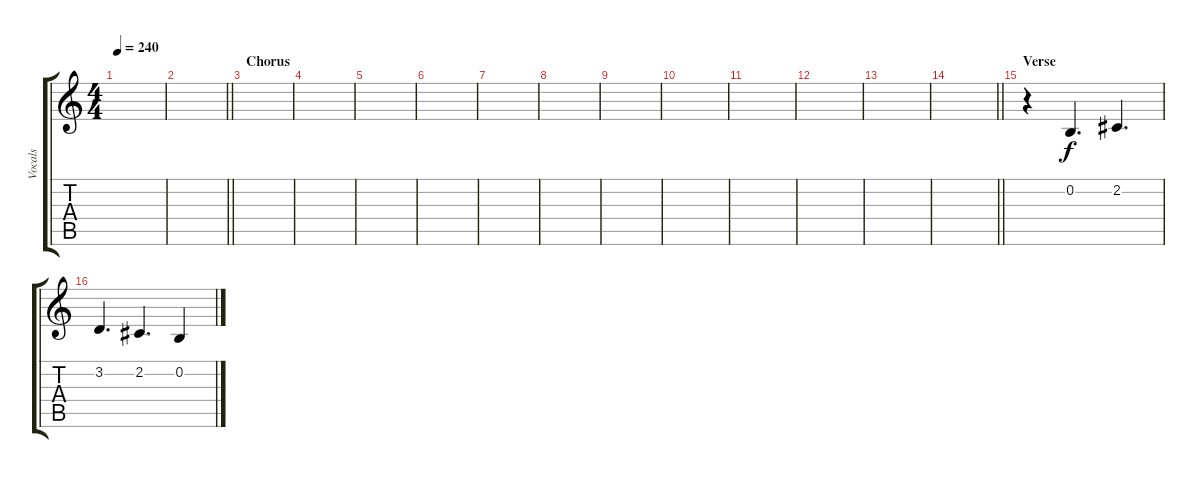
\track ("Vocals" "Vocals") {instrument tenorsax}
\staff {score tabs}
\tuning (E4 B3 G3 D3 A2 E2) {hide}
\ts (4 4)
\tempo 240
\clef g2
\ks c
|
\barLineRight lightlight
|
\section ("" "Chorus")
|
|
|
|
|
|
|
|
|
|
|
\barLineRight lightlight
|
\section ("" "Verse")
r.4 0.2.4{d} 2.2.4{d} |
3.2.4{d} 2.2.4{d} 0.2.4
